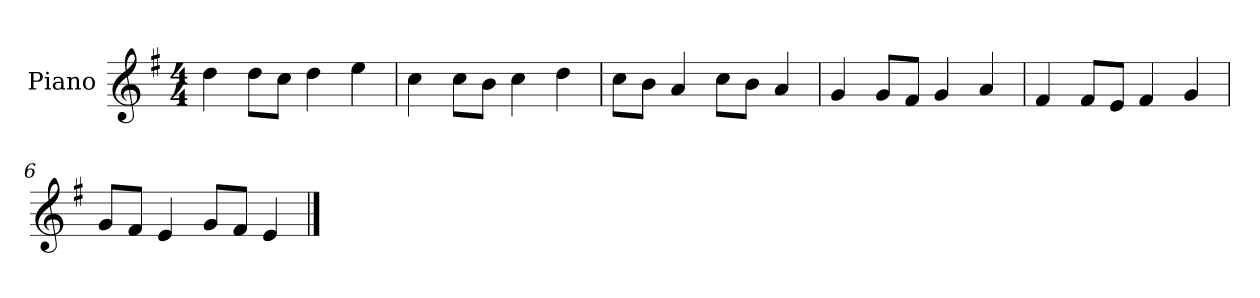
**kern
*part1
*staff1
*I"Piano
*I'P-no
*clefG2
*k[f#]
*M4/4
*MM90
=1
4dd\
8dd\L
8cc\J
4dd\
4ee\
=2
4cc\
8cc\L
8b\J
4cc\
4dd\
=3
8cc\L
8b\J
4a/
8cc\L
8b\J
4a/
=4
4g/
8g/L
8f#/J
4g/
4a/
=5
4f#/
8f#/L
8e/J
4f#/
4g/
=6
8g/L
8f#/J
4e/
8g/L
8f#/J
4e/
==
*-
